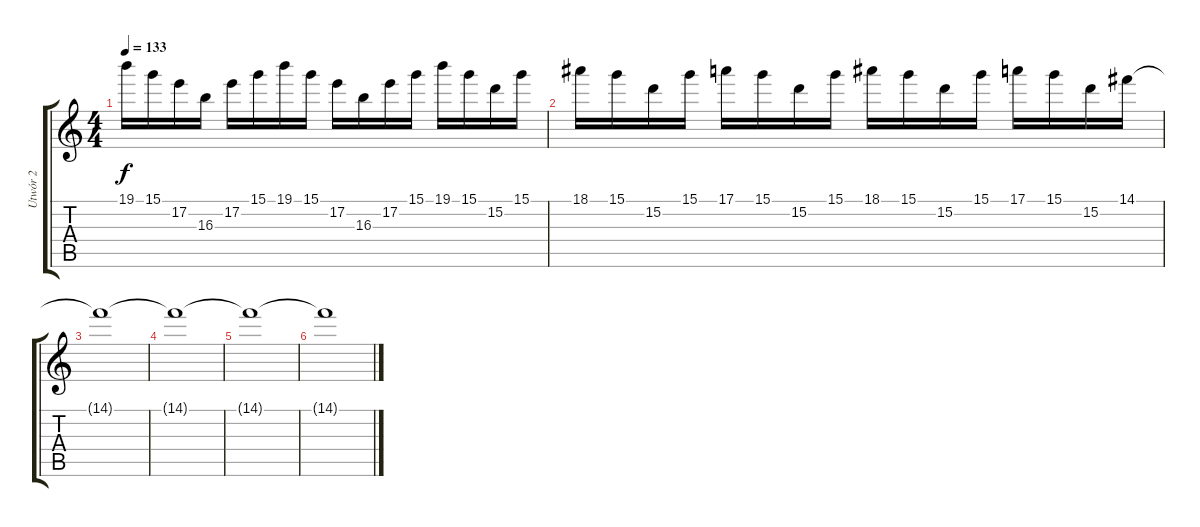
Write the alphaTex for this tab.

\track ("Utwór 2" "Utwór 2") {instrument distortionguitar}
\staff {score tabs}
\tuning (E4 B3 G3 D3 A2 E2) {hide}
\ts (4 4)
\tempo 133
\clef g2
\ks c
19.1.16{dy f} 15.1.16 17.2.16 16.3.16 17.2.16 15.1.16 19.1.16 15.1.16 17.2.16 16.3.16 17.2.16 15.1.16 19.1.16 15.1.16 15.2.16 15.1.16 |
18.1.16 15.1.16 15.2.16 15.1.16 17.1.16 15.1.16 15.2.16 15.1.16 18.1.16 15.1.16 15.2.16 15.1.16 17.1.16 15.1.16 15.2.16 14.1.16 |
14.1{t}.1 |
14.1{t}.1{volume 2} |
14.1{t}.1 |
14.1{t}.1
